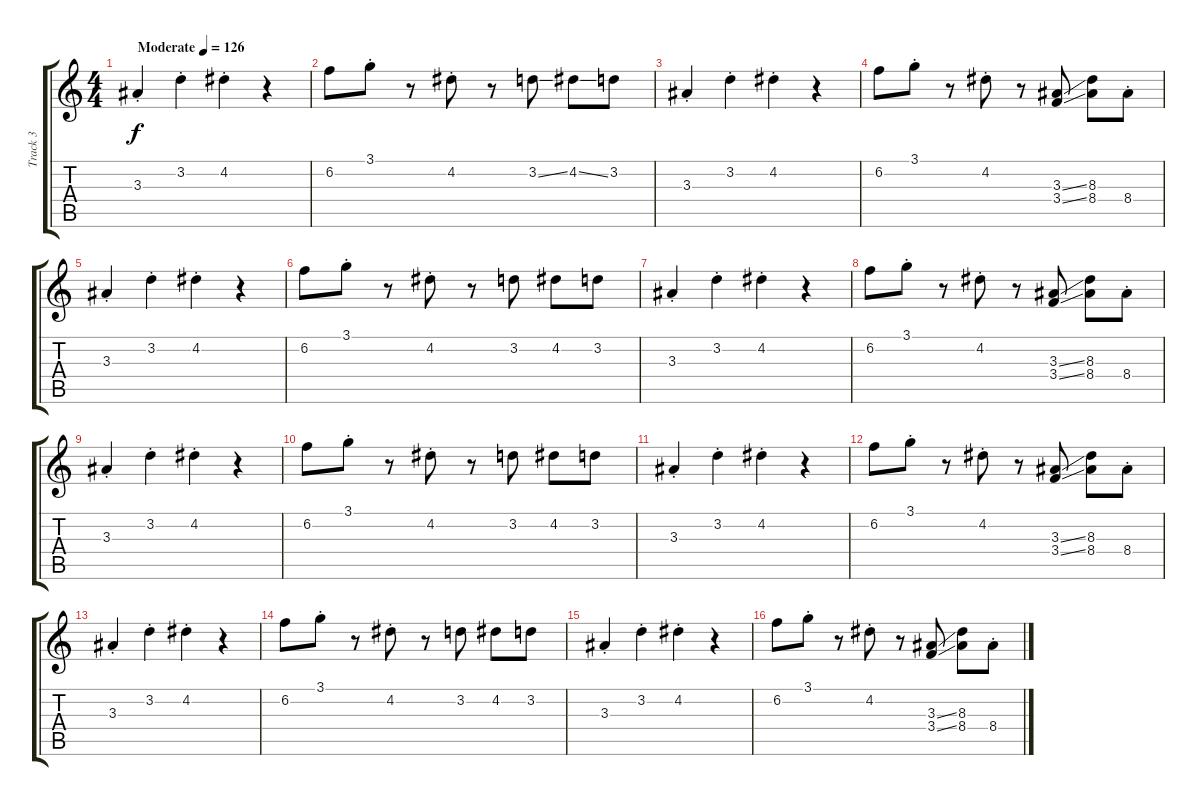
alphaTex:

\track ("Track 3" "Track 3") {instrument acousticguitarsteel}
\staff {score tabs}
\tuning (E4 B3 G3 D3 A2 E2) {hide}
\ts (4 4)
\tempo (126 "Moderate")
\clef g2
\ks c
3.3{st}.4{dy f instrument acousticguitarsteel} 3.2{st}.4 4.2{st}.4 r.4 |
6.2.8 3.1{st}.8 r.8 4.2{st}.8 r.8 3.2{ss}.8 4.2{ss}.8 3.2.8 |
3.3{st}.4 3.2{st}.4 4.2{st}.4 r.4 |
6.2.8 3.1{st}.8 r.8 4.2{st}.8 r.8 (3.3{ss} 3.4{ss}).8 (8.3 8.4).8 8.4{st}.8 |
3.3{st}.4 3.2{st}.4 4.2{st}.4 r.4 |
6.2.8 3.1{st}.8 r.8 4.2{st}.8 r.8 3.2.8 4.2.8 3.2.8 |
3.3{st}.4 3.2{st}.4 4.2{st}.4 r.4 |
6.2.8 3.1{st}.8 r.8 4.2{st}.8 r.8 (3.3{ss} 3.4{ss}).8 (8.3 8.4).8 8.4{st}.8 |
3.3{st}.4 3.2{st}.4 4.2{st}.4 r.4 |
6.2.8 3.1{st}.8 r.8 4.2{st}.8 r.8 3.2.8 4.2.8 3.2.8 |
3.3{st}.4 3.2{st}.4 4.2{st}.4 r.4 |
6.2.8 3.1{st}.8 r.8 4.2{st}.8 r.8 (3.3{ss} 3.4{ss}).8 (8.3 8.4).8 8.4{st}.8 |
3.3{st}.4 3.2{st}.4 4.2{st}.4 r.4 |
6.2.8 3.1{st}.8 r.8 4.2{st}.8 r.8 3.2.8 4.2.8 3.2.8 |
3.3{st}.4 3.2{st}.4 4.2{st}.4 r.4 |
6.2.8 3.1{st}.8 r.8 4.2{st}.8 r.8 (3.3{ss} 3.4{ss}).8 (8.3 8.4).8 8.4{st}.8
